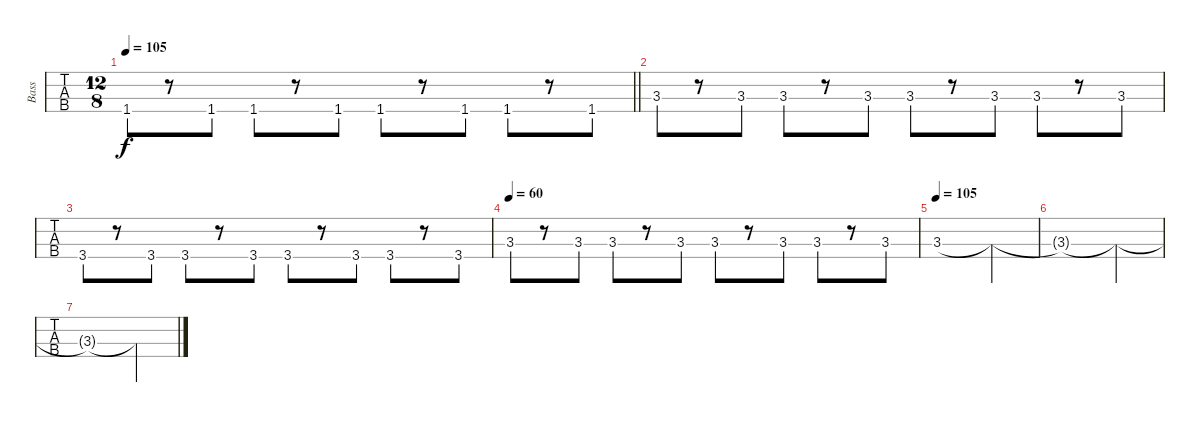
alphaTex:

\track ("Bass" "Bass") {instrument electricbassfinger}
\staff {tabs}
\tuning (G2 D2 A1 E1) {hide}
\ts (12 8)
\tempo 105
\clef f4
\barLineRight lightlight
\ks c
1.4.8{dy f} r.8 1.4.8 1.4.8 r.8 1.4.8 1.4.8 r.8 1.4.8 1.4.8 r.8 1.4.8 |
3.3.8 r.8 3.3.8 3.3.8 r.8 3.3.8 3.3.8 r.8 3.3.8 3.3.8 r.8 3.3.8 |
3.4.8 r.8 3.4.8 3.4.8 r.8 3.4.8 3.4.8 r.8 3.4.8 3.4.8 r.8 3.4.8 |
\tempo 60
3.3.8 r.8 3.3.8 3.3.8 r.8 3.3.8 3.3.8 r.8 3.3.8 3.3.8 r.8 3.3.8 |
\tempo 105
3.3.1 3.3{t}.2 |
3.3{t}.1 3.3{t}.2 |
3.3{t}.1 3.3{t}.2
